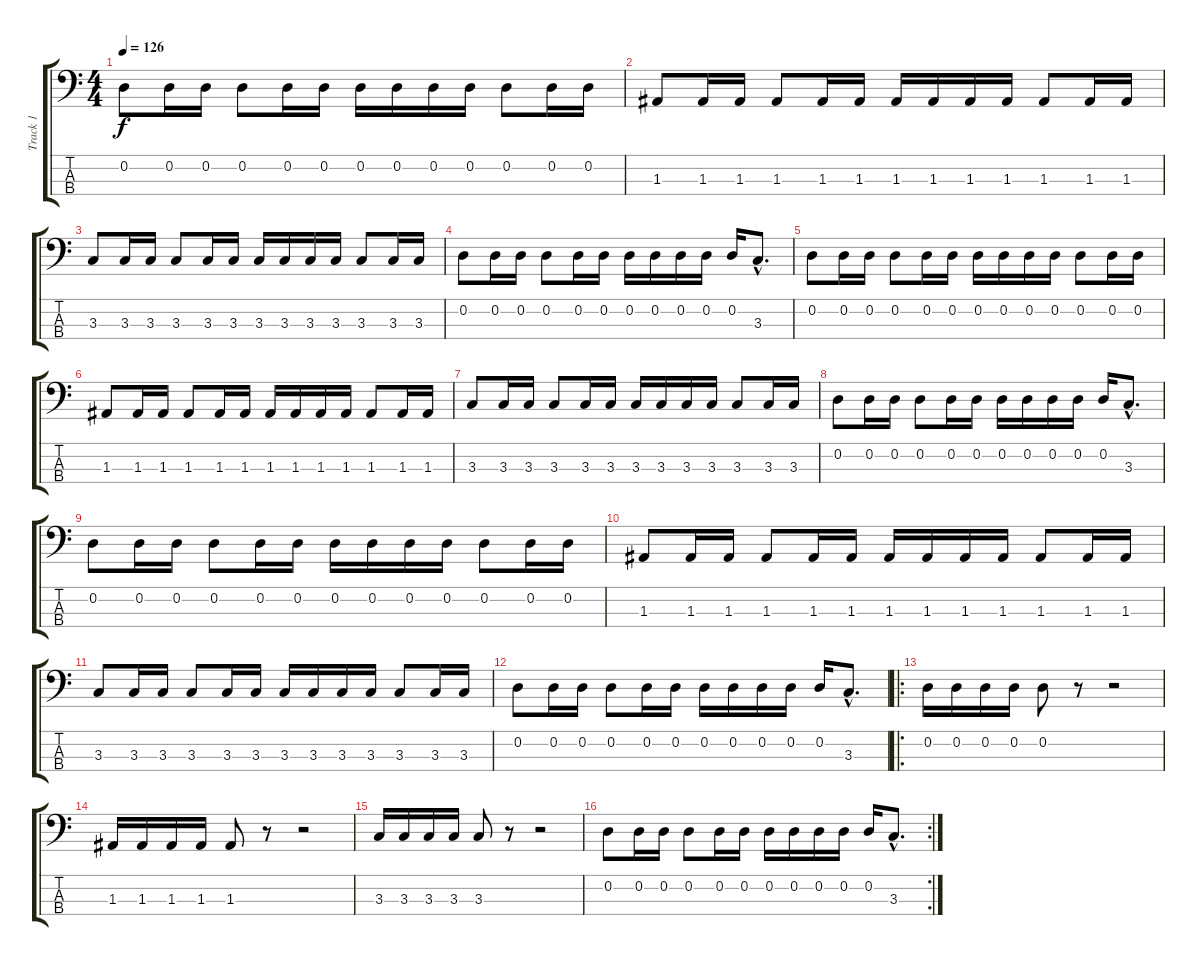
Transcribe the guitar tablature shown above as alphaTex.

\track ("Track 1" "Track 1") {instrument electricbassfinger}
\staff {score tabs}
\tuning (G2 D2 A1 E1) {hide}
\ts (4 4)
\tempo 126
\clef f4
\ks c
0.2.8{dy f instrument electricbassfinger} 0.2.16 0.2.16 0.2.8 0.2.16 0.2.16 0.2.16 0.2.16 0.2.16 0.2.16 0.2.8 0.2.16 0.2.16 |
1.3.8 1.3.16 1.3.16 1.3.8 1.3.16 1.3.16 1.3.16 1.3.16 1.3.16 1.3.16 1.3.8 1.3.16 1.3.16 |
3.3.8 3.3.16 3.3.16 3.3.8 3.3.16 3.3.16 3.3.16 3.3.16 3.3.16 3.3.16 3.3.8 3.3.16 3.3.16 |
0.2.8 0.2.16 0.2.16 0.2.8 0.2.16 0.2.16 0.2.16 0.2.16 0.2.16 0.2.16 0.2.16 3.3{hac}.8{d} |
0.2.8 0.2.16 0.2.16 0.2.8 0.2.16 0.2.16 0.2.16 0.2.16 0.2.16 0.2.16 0.2.8 0.2.16 0.2.16 |
1.3.8 1.3.16 1.3.16 1.3.8 1.3.16 1.3.16 1.3.16 1.3.16 1.3.16 1.3.16 1.3.8 1.3.16 1.3.16 |
3.3.8 3.3.16 3.3.16 3.3.8 3.3.16 3.3.16 3.3.16 3.3.16 3.3.16 3.3.16 3.3.8 3.3.16 3.3.16 |
0.2.8 0.2.16 0.2.16 0.2.8 0.2.16 0.2.16 0.2.16 0.2.16 0.2.16 0.2.16 0.2.16 3.3{hac}.8{d} |
0.2.8 0.2.16 0.2.16 0.2.8 0.2.16 0.2.16 0.2.16 0.2.16 0.2.16 0.2.16 0.2.8 0.2.16 0.2.16 |
1.3.8 1.3.16 1.3.16 1.3.8 1.3.16 1.3.16 1.3.16 1.3.16 1.3.16 1.3.16 1.3.8 1.3.16 1.3.16 |
3.3.8 3.3.16 3.3.16 3.3.8 3.3.16 3.3.16 3.3.16 3.3.16 3.3.16 3.3.16 3.3.8 3.3.16 3.3.16 |
0.2.8 0.2.16 0.2.16 0.2.8 0.2.16 0.2.16 0.2.16 0.2.16 0.2.16 0.2.16 0.2.16 3.3{hac}.8{d} |
\ro
0.2.16 0.2.16 0.2.16 0.2.16 0.2.8 r.8 r.2 |
1.3.16 1.3.16 1.3.16 1.3.16 1.3.8 r.8 r.2 |
3.3.16 3.3.16 3.3.16 3.3.16 3.3.8 r.8 r.2 |
\rc 2
0.2.8 0.2.16 0.2.16 0.2.8 0.2.16 0.2.16 0.2.16 0.2.16 0.2.16 0.2.16 0.2.16 3.3{hac}.8{d}
